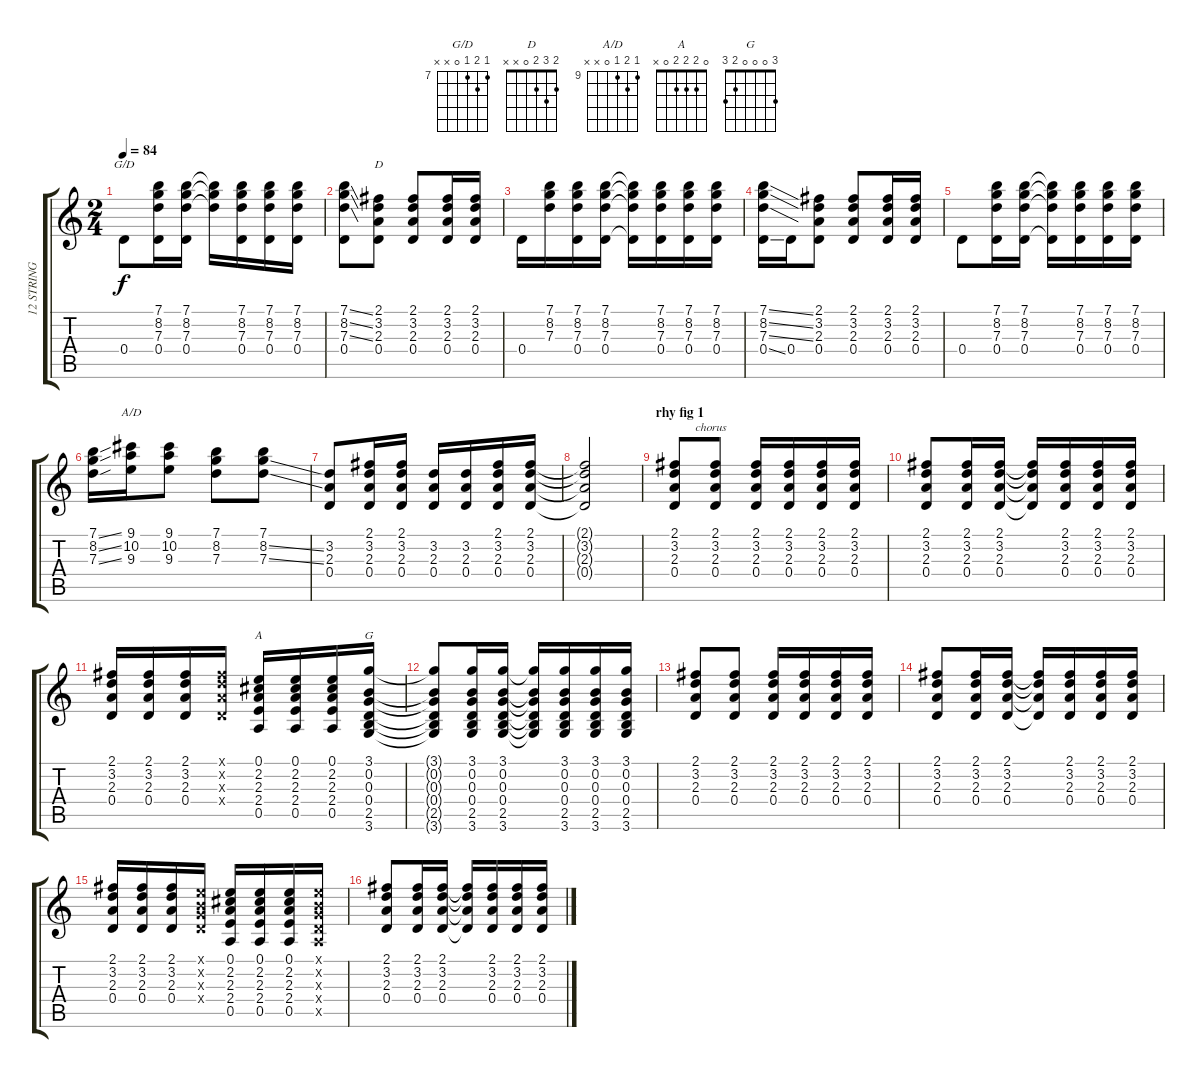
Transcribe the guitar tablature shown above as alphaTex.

\track ("12 STRING" "12 STRING") {instrument acousticguitarsteel}
\staff {score tabs}
\tuning (E4 B3 G3 D3 A2 E2) {hide}
\chord ("G/D" 7 8 7 0 x x) {firstfret 7}
\chord ("D" 2 3 2 0 x x)
\chord ("A/D" 9 10 9 0 x x) {firstfret 9}
\chord ("A" 0 2 2 2 0 x)
\chord ("G" 3 0 0 0 2 3)
\ts (2 4)
\tempo 84
\clef g2
\ks c
0.4.8{ch "G/D" dy f instrument acousticguitarsteel} (7.1 8.2 7.3 0.4).16 (7.1 8.2 7.3 0.4).16 (7.1{t} 8.2{t} 7.3{t}).16 (7.1 8.2 7.3 0.4).16 (7.1 8.2 7.3 0.4).16 (7.1 8.2 7.3 0.4).16 |
(7.1{ss} 8.2{ss} 7.3{ss} 0.4).8 (2.1 3.2 2.3 0.4).8{ch "D"} (2.1 3.2 2.3 0.4).8 (2.1 3.2 2.3 0.4).16 (2.1 3.2 2.3 0.4).16 |
0.4.16 (7.1 8.2 7.3).16 (7.1 8.2 7.3 0.4).16 (7.1 8.2 7.3 0.4).16 (7.1{t} 8.2{t} 7.3{t} 0.4{t}).16 (7.1 8.2 7.3 0.4).16 (7.1 8.2 7.3 0.4).16 (7.1 8.2 7.3 0.4).16 |
(7.1{ss} 8.2{ss} 7.3{ss} 0.4{ss}).16 0.4.16 (2.1 3.2 2.3 0.4).8 (2.1 3.2 2.3 0.4).8 (2.1 3.2 2.3 0.4).16 (2.1 3.2 2.3 0.4).16 |
0.4.8 (7.1 8.2 7.3 0.4).16 (7.1 8.2 7.3 0.4).16 (7.1{t} 8.2{t} 7.3{t} 0.4{t}).16 (7.1 8.2 7.3 0.4).16 (7.1 8.2 7.3 0.4).16 (7.1 8.2 7.3 0.4).16 |
(7.1{ss} 8.2{ss} 7.3{ss}).16 (9.1 10.2 9.3).16{ch "A/D"} (9.1 10.2 9.3).8 (7.1 8.2 7.3).8 (7.1 8.2{ss} 7.3{ss}).8 |
(3.2 2.3 0.4).8 (2.1 3.2 2.3 0.4).16 (2.1 3.2 2.3 0.4).16 (3.2 2.3 0.4).16 (3.2 2.3 0.4).16 (2.1 3.2 2.3 0.4).16 (2.1 3.2 2.3 0.4).16 |
(2.1{t} 3.2{t} 2.3{t} 0.4{t}).2 |
\section ("" "rhy fig 1")
(2.1 3.2 2.3 0.4).8{txt "       chorus"} (2.1 3.2 2.3 0.4).8 (2.1 3.2 2.3 0.4).16 (2.1 3.2 2.3 0.4).16 (2.1 3.2 2.3 0.4).16 (2.1 3.2 2.3 0.4).16 |
(2.1 3.2 2.3 0.4).8 (2.1 3.2 2.3 0.4).16 (2.1 3.2 2.3 0.4).16 (2.1{t} 3.2{t} 2.3{t} 0.4{t}).16 (2.1 3.2 2.3 0.4).16 (2.1 3.2 2.3 0.4).16 (2.1 3.2 2.3 0.4).16 |
(2.1 3.2 2.3 0.4).16 (2.1 3.2 2.3 0.4).16 (2.1 3.2 2.3 0.4).16 (2.1{x} 3.2{x} 2.3{x} 0.4{x}).16 (0.1 2.2 2.3 2.4 0.5).16{ch "A"} (0.1 2.2 2.3 2.4 0.5).16 (0.1 2.2 2.3 2.4 0.5).16 (3.1 0.2 0.3 0.4 2.5 3.6).16{ch "G"} |
(3.1{t} 0.2{t} 0.3{t} 0.4{t} 2.5{t} 3.6{t}).8 (3.1 0.2 0.3 0.4 2.5 3.6).16 (3.1 0.2 0.3 0.4 2.5 3.6).16 (3.1{t} 0.2{t} 0.3{t} 0.4{t} 2.5{t} 3.6{t}).16 (3.1 0.2 0.3 0.4 2.5 3.6).16 (3.1 0.2 0.3 0.4 2.5 3.6).16 (3.1 0.2 0.3 0.4 2.5 3.6).16 |
(2.1 3.2 2.3 0.4).8 (2.1 3.2 2.3 0.4).8 (2.1 3.2 2.3 0.4).16 (2.1 3.2 2.3 0.4).16 (2.1 3.2 2.3 0.4).16 (2.1 3.2 2.3 0.4).16 |
(2.1 3.2 2.3 0.4).8 (2.1 3.2 2.3 0.4).16 (2.1 3.2 2.3 0.4).16 (2.1{t} 3.2{t} 2.3{t} 0.4{t}).16 (2.1 3.2 2.3 0.4).16 (2.1 3.2 2.3 0.4).16 (2.1 3.2 2.3 0.4).16 |
(2.1 3.2 2.3 0.4).16 (2.1 3.2 2.3 0.4).16 (2.1 3.2 2.3 0.4).16 (0.1{x} 0.2{x} 0.3{x} 0.4{x}).16 (0.1 2.2 2.3 2.4 0.5).16 (0.1 2.2 2.3 2.4 0.5).16 (0.1 2.2 2.3 2.4 0.5).16 (0.1{x} 0.2{x} 0.3{x} 0.4{x} 0.5{x}).16 |
(2.1 3.2 2.3 0.4).8 (2.1 3.2 2.3 0.4).16 (2.1 3.2 2.3 0.4).16 (2.1{t} 3.2{t} 2.3{t} 0.4{t}).16 (2.1 3.2 2.3 0.4).16 (2.1 3.2 2.3 0.4).16 (2.1 3.2 2.3 0.4).16
